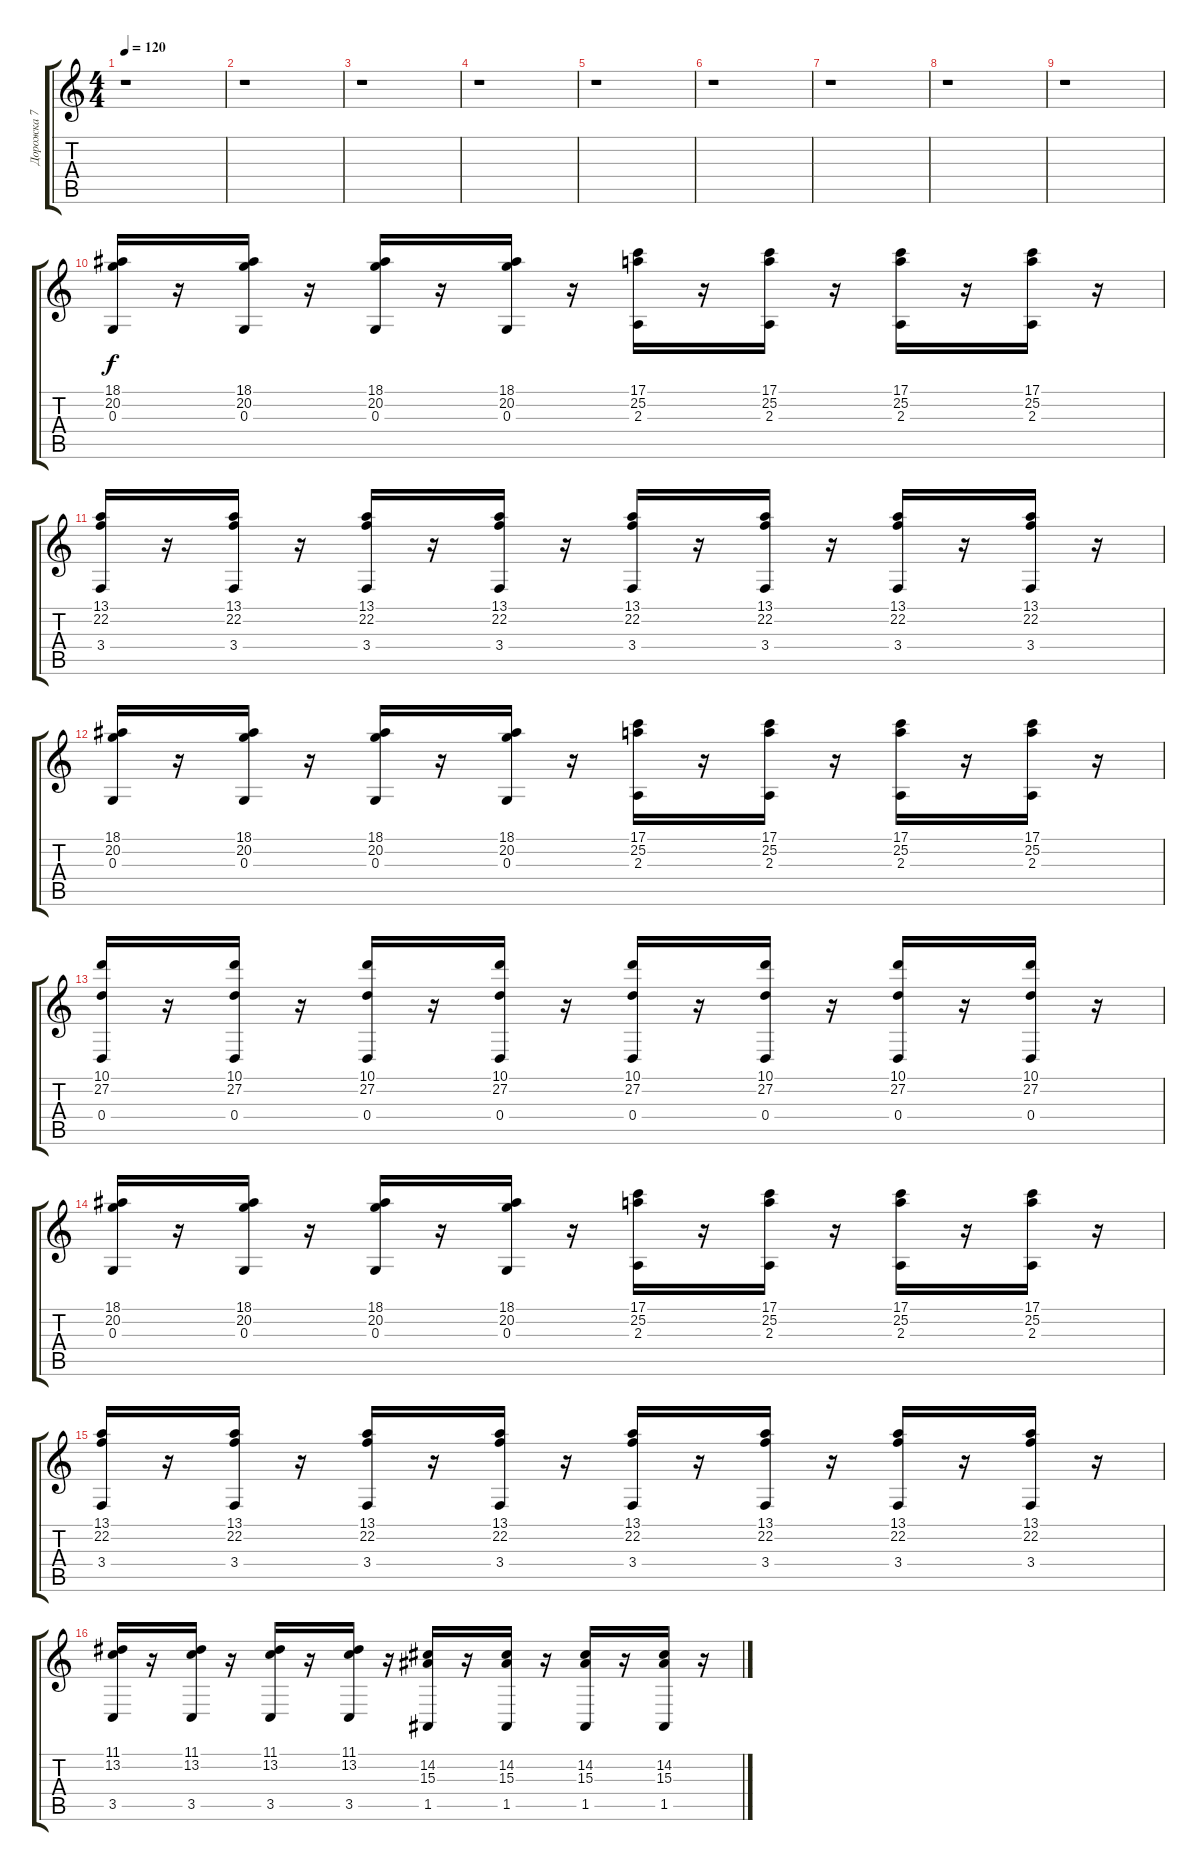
\track ("Дорожка 7" "Дорожка 7") {instrument lead6voice}
\staff {score tabs}
\tuning (E4 B3 G3 D3 A2 E2) {hide}
\ts (4 4)
\tempo 120
\clef g2
\ks c
r.1{dy f} |
r.1 |
r.1 |
r.1 |
r.1 |
r.1 |
r.1 |
r.1 |
r.1 |
(18.1 20.2 0.3).16{volume 16 balance 8 instrument stringensemble1} r.16 (18.1 20.2 0.3).16 r.16 (18.1 20.2 0.3).16 r.16 (18.1 20.2 0.3).16 r.16 (17.1 25.2 2.3).16 r.16 (17.1 25.2 2.3).16 r.16 (17.1 25.2 2.3).16 r.16 (17.1 25.2 2.3).16 r.16 |
(13.1 22.2 3.4).16 r.16 (13.1 22.2 3.4).16 r.16 (13.1 22.2 3.4).16 r.16 (13.1 22.2 3.4).16 r.16 (13.1 22.2 3.4).16 r.16 (13.1 22.2 3.4).16 r.16 (13.1 22.2 3.4).16 r.16 (13.1 22.2 3.4).16 r.16 |
(18.1 20.2 0.3).16 r.16 (18.1 20.2 0.3).16 r.16 (18.1 20.2 0.3).16 r.16 (18.1 20.2 0.3).16 r.16 (17.1 25.2 2.3).16 r.16 (17.1 25.2 2.3).16 r.16 (17.1 25.2 2.3).16 r.16 (17.1 25.2 2.3).16 r.16 |
(10.1 27.2 0.4).16 r.16 (10.1 27.2 0.4).16 r.16 (10.1 27.2 0.4).16 r.16 (10.1 27.2 0.4).16 r.16 (10.1 27.2 0.4).16 r.16 (10.1 27.2 0.4).16 r.16 (10.1 27.2 0.4).16 r.16 (10.1 27.2 0.4).16 r.16 |
(18.1 20.2 0.3).16 r.16 (18.1 20.2 0.3).16 r.16 (18.1 20.2 0.3).16 r.16 (18.1 20.2 0.3).16 r.16 (17.1 25.2 2.3).16 r.16 (17.1 25.2 2.3).16 r.16 (17.1 25.2 2.3).16 r.16 (17.1 25.2 2.3).16 r.16 |
(13.1 22.2 3.4).16 r.16 (13.1 22.2 3.4).16 r.16 (13.1 22.2 3.4).16 r.16 (13.1 22.2 3.4).16 r.16 (13.1 22.2 3.4).16 r.16 (13.1 22.2 3.4).16 r.16 (13.1 22.2 3.4).16 r.16 (13.1 22.2 3.4).16 r.16 |
(11.1 13.2 3.5).16 r.16 (11.1 13.2 3.5).16 r.16 (11.1 13.2 3.5).16 r.16 (11.1 13.2 3.5).16 r.16 (14.2 15.3 1.5).16 r.16 (14.2 15.3 1.5).16 r.16 (14.2 15.3 1.5).16 r.16 (14.2 15.3 1.5).16 r.16
